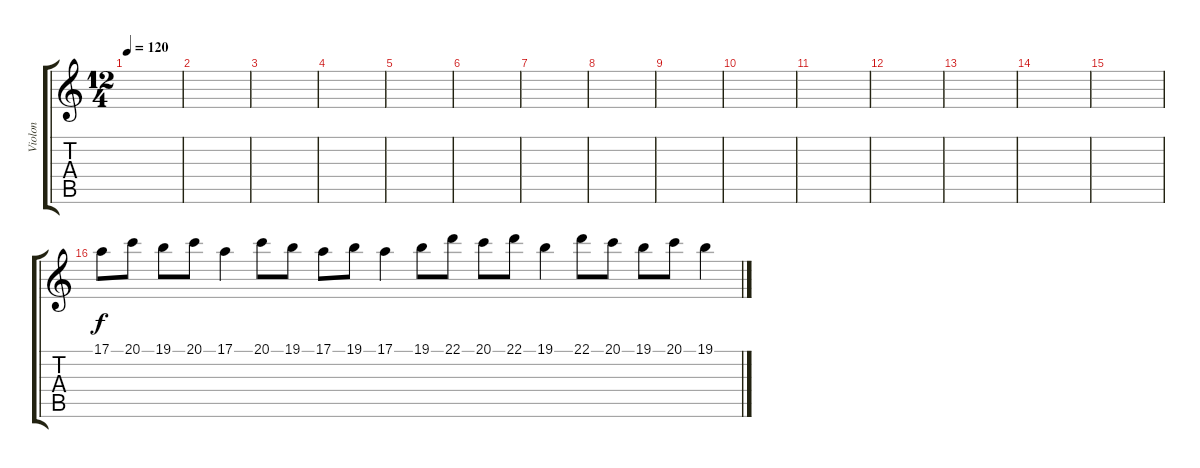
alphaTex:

\track ("Violon" "Violon") {instrument stringensemble1}
\staff {score tabs}
\tuning (E4 B3 G3 D3 A2 E2) {hide}
\ts (12 4)
\tempo 120
\clef g2
\ks c
|
|
|
|
|
|
|
|
|
|
|
|
|
|
|
17.1.8 20.1.8 19.1.8 20.1.8 17.1.4 20.1.8 19.1.8 17.1.8 19.1.8 17.1.4 19.1.8 22.1.8 20.1.8 22.1.8 19.1.4 22.1.8 20.1.8 19.1.8 20.1.8 19.1.4
